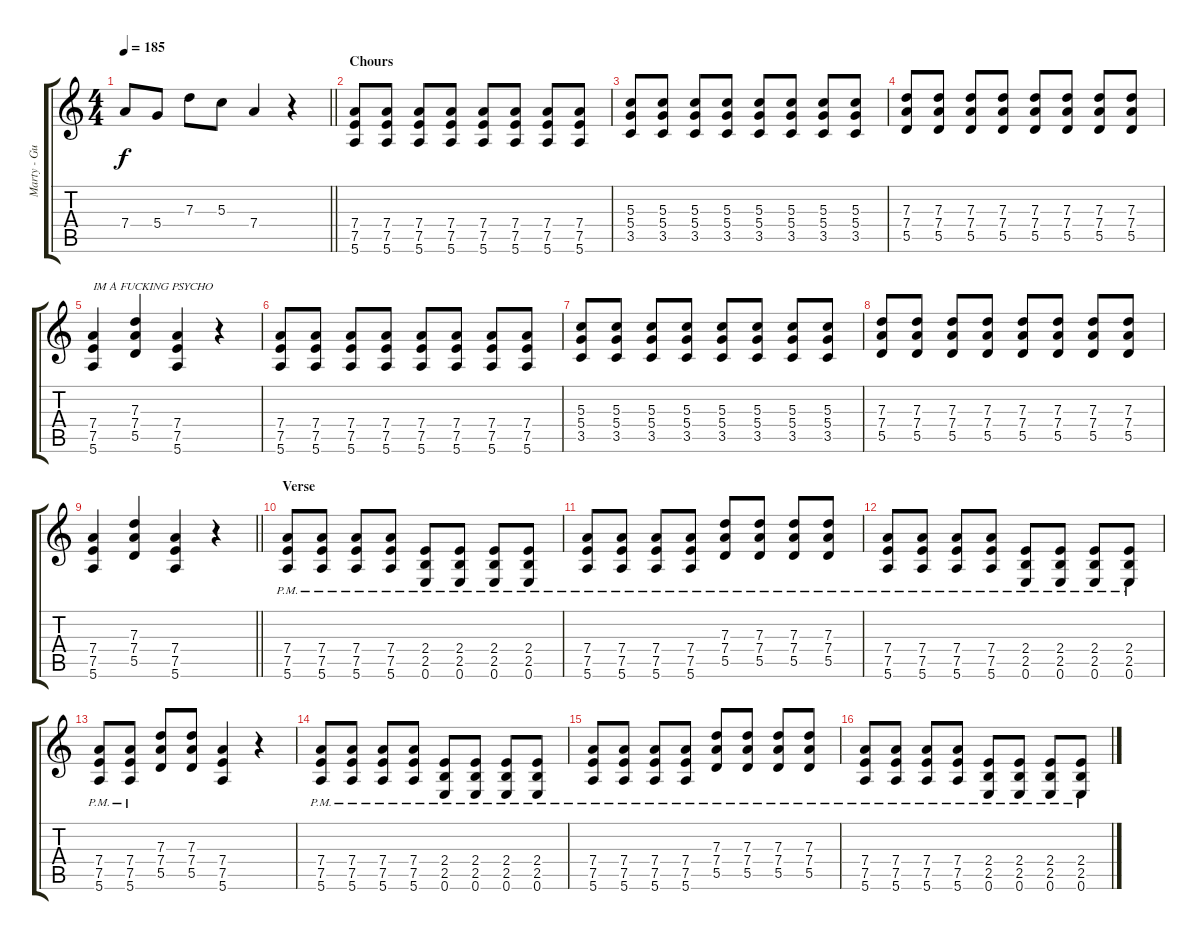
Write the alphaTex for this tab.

\track ("Marty - Guitar" "Marty - Gu") {instrument overdrivenguitar}
\staff {score tabs}
\tuning (E4 B3 G3 D3 A2 E2) {hide}
\ts (4 4)
\tempo 185
\clef g2
\barLineRight lightlight
\ks c
7.4.8{dy f} 5.4.8 7.3.8 5.3.8 7.4.4 r.4 |
\section ("" "Chours")
(7.4 7.5 5.6).8 (7.4 7.5 5.6).8 (7.4 7.5 5.6).8 (7.4 7.5 5.6).8 (7.4 7.5 5.6).8 (7.4 7.5 5.6).8 (7.4 7.5 5.6).8 (7.4 7.5 5.6).8 |
(5.3 5.4 3.5).8 (5.3 5.4 3.5).8 (5.3 5.4 3.5).8 (5.3 5.4 3.5).8 (5.3 5.4 3.5).8 (5.3 5.4 3.5).8 (5.3 5.4 3.5).8 (5.3 5.4 3.5).8 |
(7.3 7.4 5.5).8 (7.3 7.4 5.5).8 (7.3 7.4 5.5).8 (7.3 7.4 5.5).8 (7.3 7.4 5.5).8 (7.3 7.4 5.5).8 (7.3 7.4 5.5).8 (7.3 7.4 5.5).8 |
(7.4 7.5 5.6).4{txt "IM A FUCKING PSYCHO"} (7.3 7.4 5.5).4 (7.4 7.5 5.6).4 r.4 |
(7.4 7.5 5.6).8 (7.4 7.5 5.6).8 (7.4 7.5 5.6).8 (7.4 7.5 5.6).8 (7.4 7.5 5.6).8 (7.4 7.5 5.6).8 (7.4 7.5 5.6).8 (7.4 7.5 5.6).8 |
(5.3 5.4 3.5).8 (5.3 5.4 3.5).8 (5.3 5.4 3.5).8 (5.3 5.4 3.5).8 (5.3 5.4 3.5).8 (5.3 5.4 3.5).8 (5.3 5.4 3.5).8 (5.3 5.4 3.5).8 |
(7.3 7.4 5.5).8 (7.3 7.4 5.5).8 (7.3 7.4 5.5).8 (7.3 7.4 5.5).8 (7.3 7.4 5.5).8 (7.3 7.4 5.5).8 (7.3 7.4 5.5).8 (7.3 7.4 5.5).8 |
\barLineRight lightlight
(7.4 7.5 5.6).4 (7.3 7.4 5.5).4 (7.4 7.5 5.6).4 r.4 |
\section ("" "Verse")
(7.4{pm} 7.5{pm} 5.6{pm}).8 (7.4{pm} 7.5{pm} 5.6{pm}).8 (7.4{pm} 7.5{pm} 5.6{pm}).8 (7.4{pm} 7.5{pm} 5.6{pm}).8 (2.4{pm} 2.5{pm} 0.6{pm}).8 (2.4{pm} 2.5{pm} 0.6{pm}).8 (2.4{pm} 2.5{pm} 0.6{pm}).8 (2.4{pm} 2.5{pm} 0.6{pm}).8 |
(7.4{pm} 7.5{pm} 5.6{pm}).8 (7.4{pm} 7.5{pm} 5.6{pm}).8 (7.4{pm} 7.5{pm} 5.6{pm}).8 (7.4{pm} 7.5{pm} 5.6{pm}).8 (7.3{pm} 7.4{pm} 5.5{pm}).8 (7.3{pm} 7.4{pm} 5.5{pm}).8 (7.3{pm} 7.4{pm} 5.5{pm}).8 (7.3{pm} 7.4{pm} 5.5{pm}).8 |
(7.4{pm} 7.5{pm} 5.6{pm}).8 (7.4{pm} 7.5{pm} 5.6{pm}).8 (7.4{pm} 7.5{pm} 5.6{pm}).8 (7.4{pm} 7.5{pm} 5.6{pm}).8 (2.4{pm} 2.5{pm} 0.6{pm}).8 (2.4{pm} 2.5{pm} 0.6{pm}).8 (2.4{pm} 2.5{pm} 0.6{pm}).8 (2.4{pm} 2.5{pm} 0.6{pm}).8 |
(7.4{pm} 7.5{pm} 5.6{pm}).8 (7.4{pm} 7.5{pm} 5.6{pm}).8 (7.3 7.4 5.5).8 (7.3 7.4 5.5).8 (7.4 7.5 5.6).4 r.4 |
(7.4{pm} 7.5{pm} 5.6{pm}).8 (7.4{pm} 7.5{pm} 5.6{pm}).8 (7.4{pm} 7.5{pm} 5.6{pm}).8 (7.4{pm} 7.5{pm} 5.6{pm}).8 (2.4{pm} 2.5{pm} 0.6{pm}).8 (2.4{pm} 2.5{pm} 0.6{pm}).8 (2.4{pm} 2.5{pm} 0.6{pm}).8 (2.4{pm} 2.5{pm} 0.6{pm}).8 |
(7.4{pm} 7.5{pm} 5.6{pm}).8 (7.4{pm} 7.5{pm} 5.6{pm}).8 (7.4{pm} 7.5{pm} 5.6{pm}).8 (7.4{pm} 7.5{pm} 5.6{pm}).8 (7.3{pm} 7.4{pm} 5.5{pm}).8 (7.3{pm} 7.4{pm} 5.5{pm}).8 (7.3{pm} 7.4{pm} 5.5{pm}).8 (7.3{pm} 7.4{pm} 5.5{pm}).8 |
(7.4{pm} 7.5{pm} 5.6{pm}).8 (7.4{pm} 7.5{pm} 5.6{pm}).8 (7.4{pm} 7.5{pm} 5.6{pm}).8 (7.4{pm} 7.5{pm} 5.6{pm}).8 (2.4{pm} 2.5{pm} 0.6{pm}).8 (2.4{pm} 2.5{pm} 0.6{pm}).8 (2.4{pm} 2.5{pm} 0.6{pm}).8 (2.4{pm} 2.5{pm} 0.6{pm}).8
